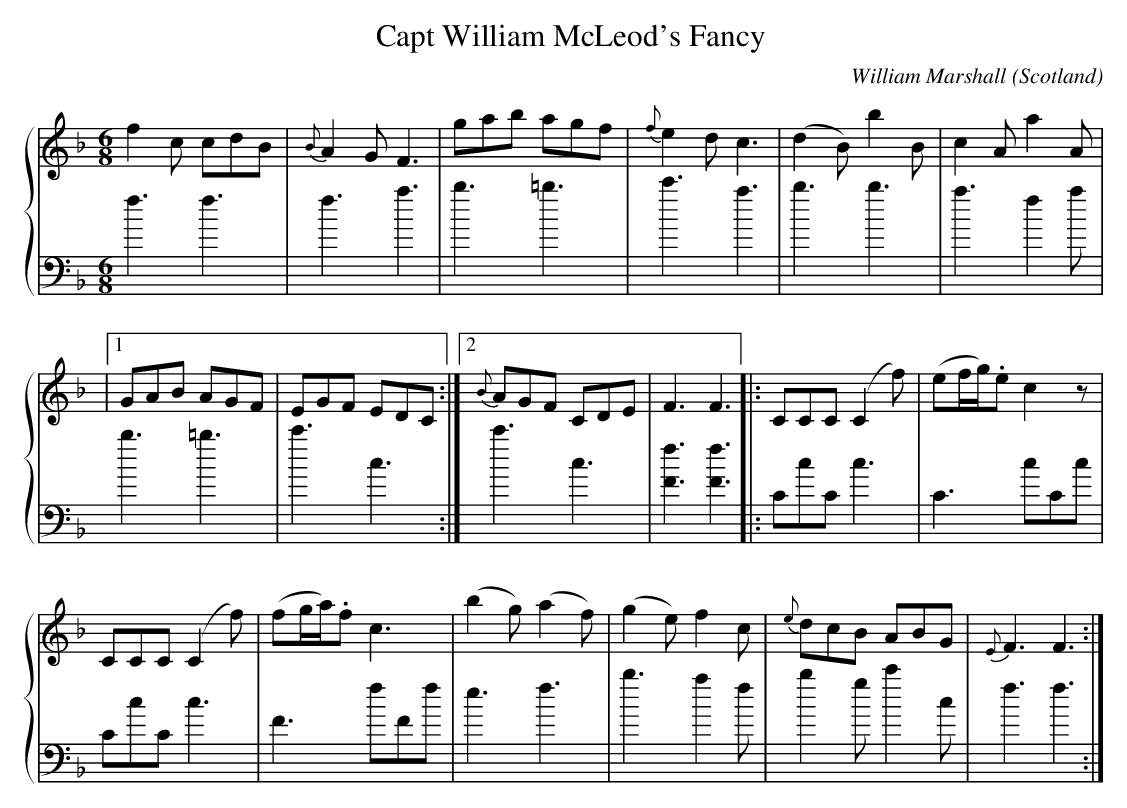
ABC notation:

X:1
T:Capt William McLeod's Fancy
C:William Marshall
L:1/8
M:6/8
O:Scotland
K:F
%%staves {1 2}
V:1
f2 c cdB | {B}A2 G F3 | gab agf | {f}e2 d c3 | \
(d2 B) b2 B | c2 A a2 A |
|1 GAB AGF | EGF EDC :|2 {B}AGF CDE | F3 F3 |: \
CCC (C2 f) | (ef/g/).e c2 z |
CCC (C2 f) | (fg/a/).f c3 | \
(b2 g) (a2 f) | (g2 e) f2 c | {e}dcB ABG | {E}F3 F3 :|
V:2 clef=bass
f3 f3 | f3 a3 | b3 =b3 | c'3 a3 | b3 b3 | a3 f2a | b3 =b3 | c'3 c3 :| c'3 c3 | [Ff]3 [Ff]3 |: \
CcCc3 | C3cCc | CcCc3 | F3fFf | e3 f3 | b3a2f | b2g c'2c | f3f3:|
